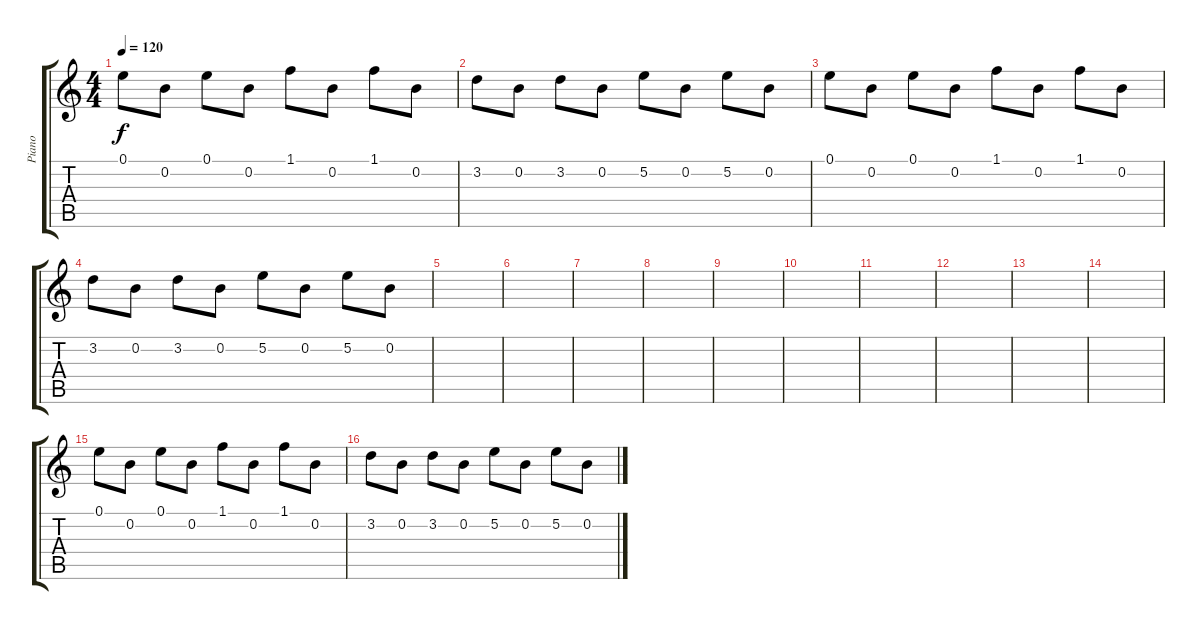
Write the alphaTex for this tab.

\track ("Piano" "Piano") {instrument electricbassfinger}
\staff {score tabs}
\tuning (E4 B3 G3 D3 A2 E2) {hide}
\ts (4 4)
\tempo 120
\clef g2
\ks c
0.1.8{dy f} 0.2.8 0.1.8 0.2.8 1.1.8 0.2.8 1.1.8 0.2.8 |
3.2.8 0.2.8 3.2.8 0.2.8 5.2.8 0.2.8 5.2.8 0.2.8 |
0.1.8 0.2.8 0.1.8 0.2.8 1.1.8 0.2.8 1.1.8 0.2.8 |
3.2.8 0.2.8 3.2.8 0.2.8 5.2.8 0.2.8 5.2.8 0.2.8 |
|
|
|
|
|
|
|
|
|
|
0.1.8 0.2.8 0.1.8 0.2.8 1.1.8 0.2.8 1.1.8 0.2.8 |
3.2.8 0.2.8 3.2.8 0.2.8 5.2.8 0.2.8 5.2.8 0.2.8
